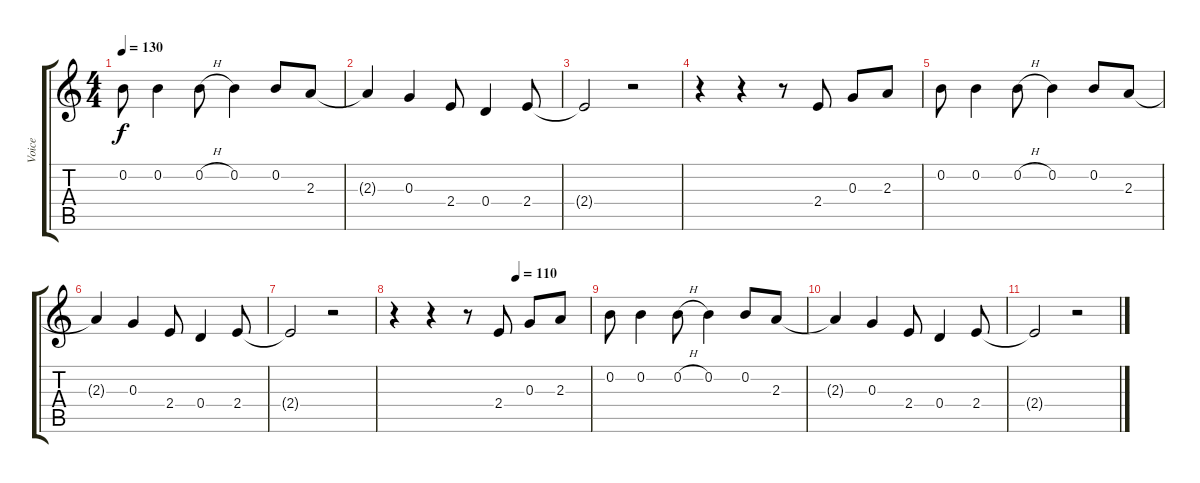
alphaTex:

\track ("Voice" "Voice") {instrument synthbass2}
\staff {score tabs}
\tuning (E4 B3 G3 D3 A2 E2) {hide}
\ts (4 4)
\tempo 130
\clef g2
\ks c
0.2.8{dy f} 0.2.4 0.2{h}.8 0.2.4 0.2.8 2.3.8 |
2.3{t}.4 0.3.4 2.4.8 0.4.4 2.4.8 |
2.4{t}.2 r.2 |
r.4 r.4 r.8 2.4.8 0.3.8 2.3.8 |
0.2.8 0.2.4 0.2{h}.8 0.2.4 0.2.8 2.3.8 |
2.3{t}.4 0.3.4 2.4.8 0.4.4 2.4.8 |
2.4{t}.2 r.2 |
\tempo (110 0.625)
r.4 r.4 r.8 2.4.8 0.3.8 2.3.8 |
0.2.8 0.2.4 0.2{h}.8 0.2.4 0.2.8 2.3.8 |
2.3{t}.4 0.3.4 2.4.8 0.4.4 2.4.8 |
2.4{t}.2 r.2
